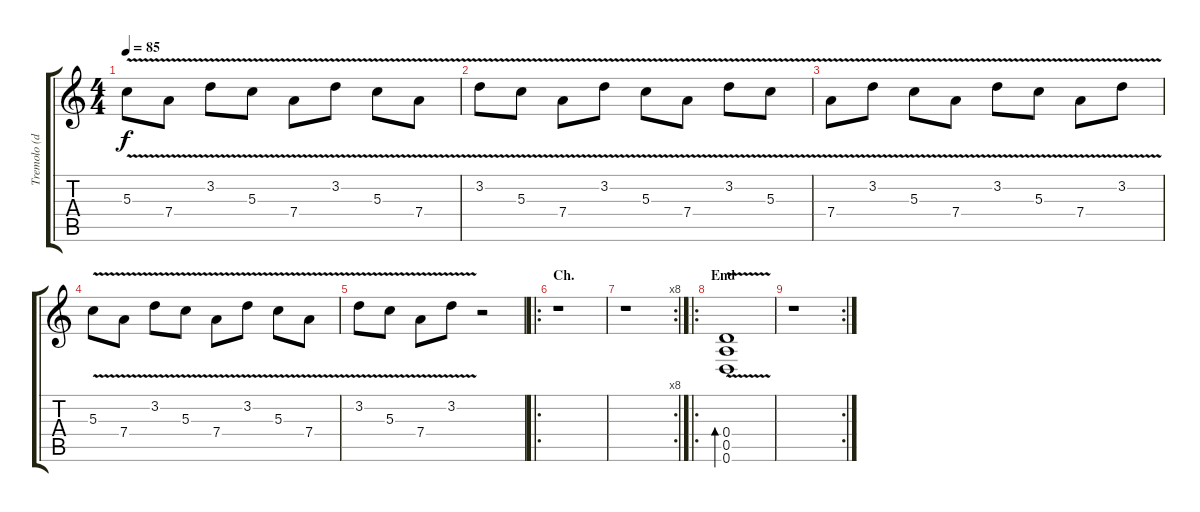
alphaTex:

\track ("Tremolo (drop D)" "Tremolo (d") {instrument electricguitarclean}
\staff {score tabs}
\tuning (E4 B3 G3 D3 A2 D2) {hide}
\ts (4 4)
\tempo 85
\clef g2
\ks c
5.3{v}.8{dy f} 7.4{v}.8 3.2{v}.8 5.3{v}.8 7.4{v}.8 3.2{v}.8 5.3{v}.8 7.4{v}.8 |
3.2{v}.8 5.3{v}.8 7.4{v}.8 3.2{v}.8 5.3{v}.8 7.4{v}.8 3.2{v}.8 5.3{v}.8 |
7.4{v}.8 3.2{v}.8 5.3{v}.8 7.4{v}.8 3.2{v}.8 5.3{v}.8 7.4{v}.8 3.2{v}.8 |
5.3{v}.8 7.4{v}.8 3.2{v}.8 5.3{v}.8 7.4{v}.8 3.2{v}.8 5.3{v}.8 7.4{v}.8 |
3.2{v}.8 5.3{v}.8 7.4{v}.8 3.2{v}.8 r.2 |
\ro
\section ("" "Ch.")
r.1 |
\rc 8
r.1 |
\ro
\section ("" "End")
(0.4{v} 0.5{v} 0.6{v}).1{bd 240} |
\rc 2
r.1
